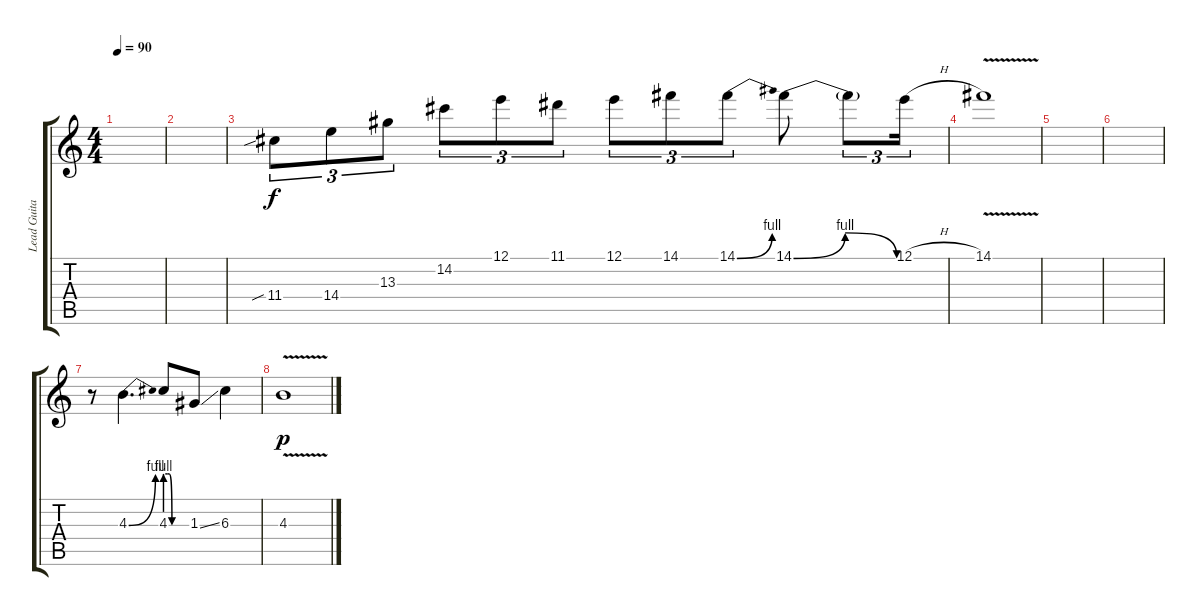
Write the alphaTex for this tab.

\track ("Lead Guitar" "Lead Guita") {instrument distortionguitar}
\staff {score tabs}
\tuning (E4 B3 G3 D3 A2 E2) {hide}
\ts (4 4)
\tempo 90
\clef g2
\ks c
|
|
11.4{sib}.8{tu (3 2)} 14.4.8{tu (3 2)} 13.3.8{tu (3 2)} 14.2.8{tu (3 2)} 12.1.8{tu (3 2)} 11.1.8{tu (3 2)} 12.1.8{tu (3 2)} 14.1.8{tu (3 2)} 14.1{be (bend 0 0 60 4)}.8{tu (3 2)} 14.1{be (bendrelease 0 0 15 4 15 4 60 0)}.8 14.1{t}.8{tu (3 2)} 12.1{h}.16{tu (3 2)} |
14.1{v}.1 |
|
|
r.8 4.3{be (bend 0 0 60 4)}.4{d} 4.3{be (custom 0 4 6 4 11 4 19 0 31 0 60 0)}.8 1.3{ss}.8 6.3.4 |
4.3{v}.1{dy p}
